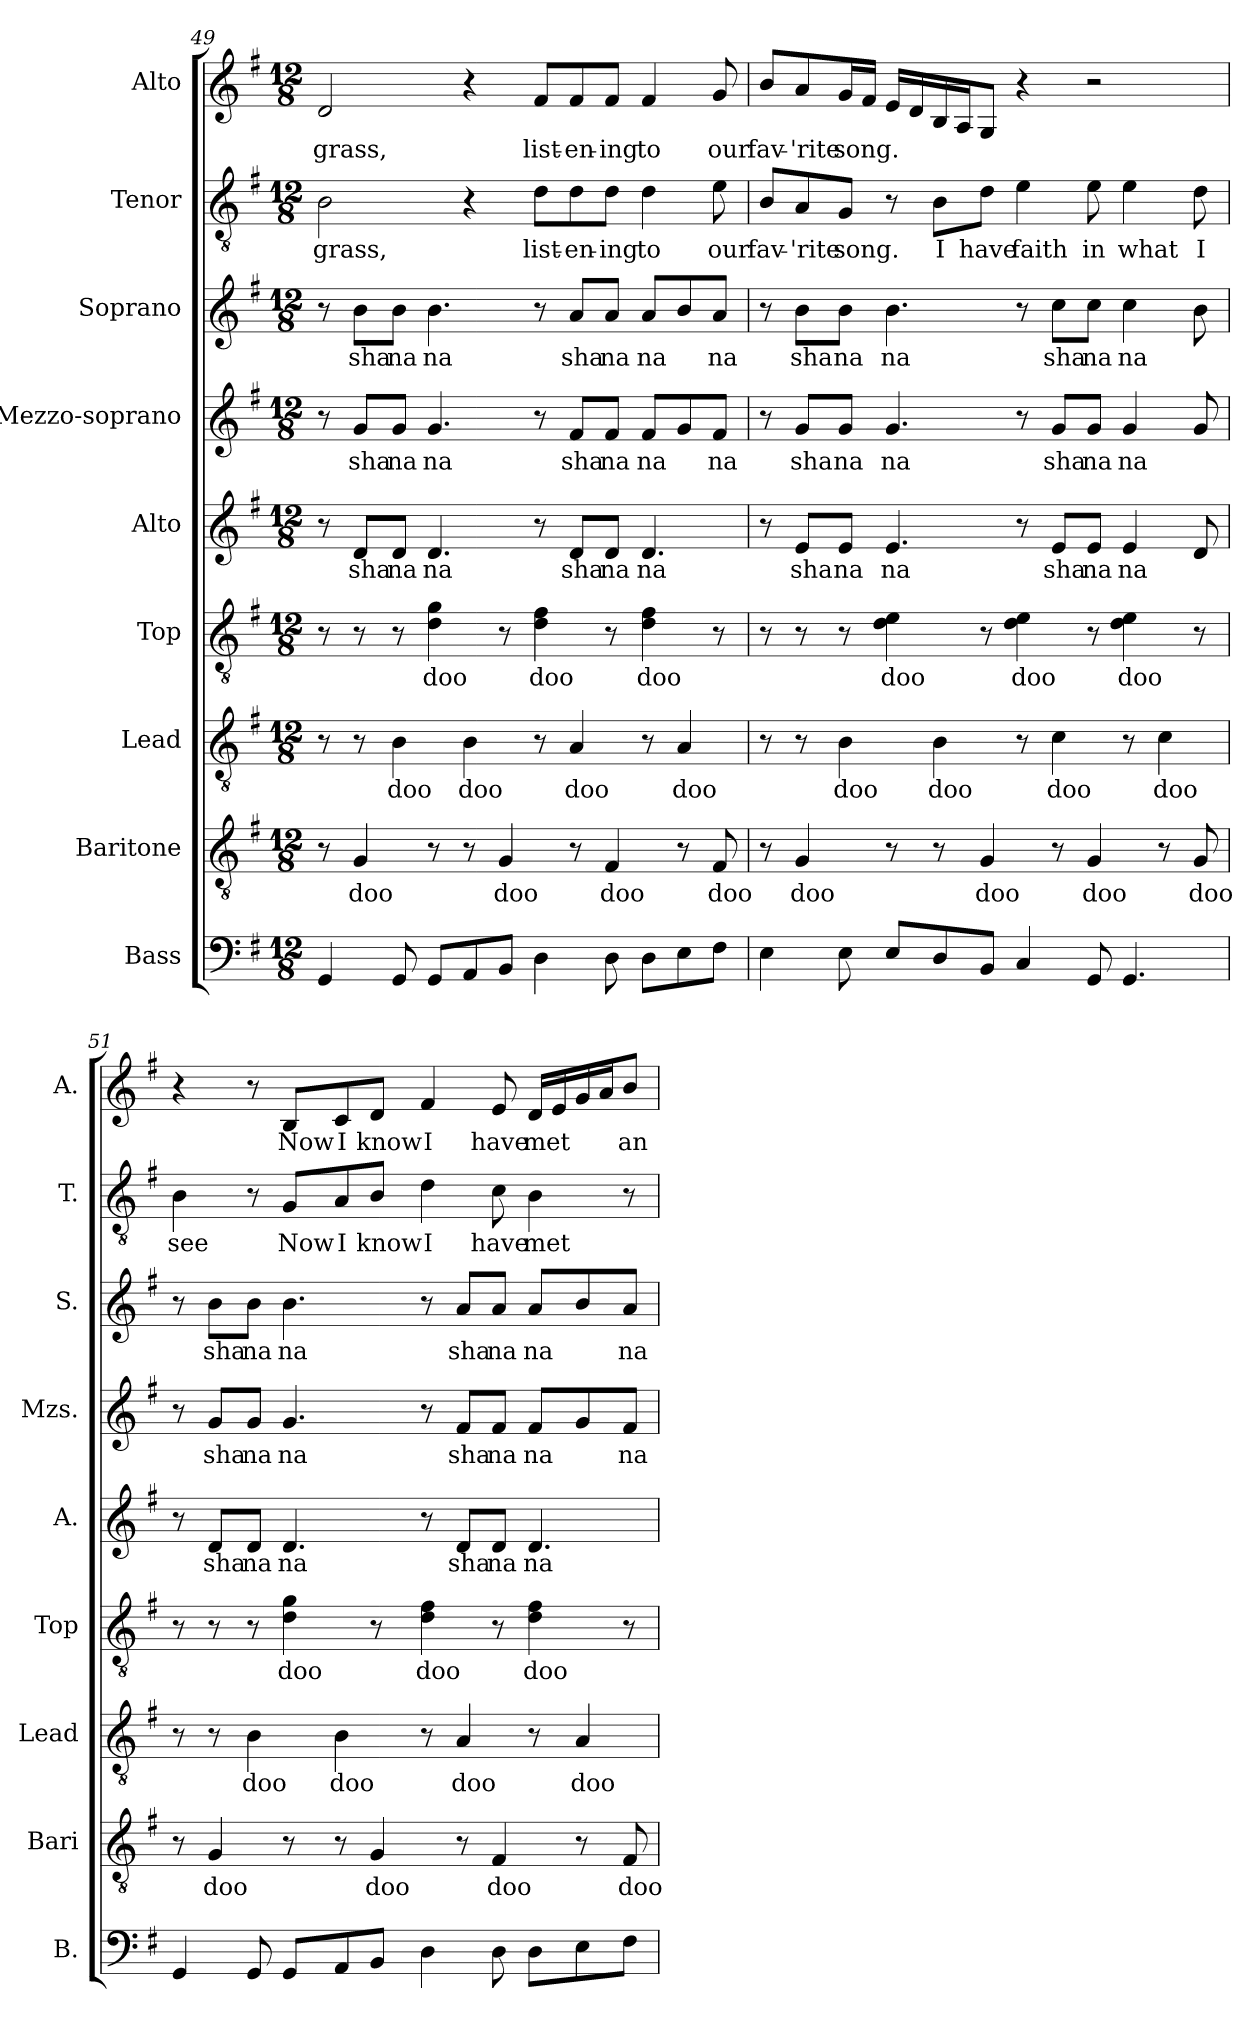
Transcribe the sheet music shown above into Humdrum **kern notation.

**kern	**kern	**text	**kern	**text	**kern	**text	**kern	**text	**kern	**text	**kern	**text	**kern	**text	**kern	**text
*part9	*part8	*part8	*part7	*part7	*part6	*part6	*part5	*part5	*part4	*part4	*part3	*part3	*part2	*part2	*part1	*part1
*staff9	*staff8	*staff8	*staff7	*staff7	*staff6	*staff6	*staff5	*staff5	*staff4	*staff4	*staff3	*staff3	*staff2	*staff2	*staff1	*staff1
*I"Bass	*I"Baritone	*	*I"Lead	*	*I"Top	*	*I"Alto	*	*I"Mezzo-soprano	*	*I"Soprano	*	*I"Tenor	*	*I"Alto	*
*I'B.	*I'Bari	*	*I'Lead	*	*I'Top	*	*I'A.	*	*I'Mzs.	*	*I'S.	*	*I'T.	*	*I'A.	*
*clefF4	*clefGv2	*	*clefGv2	*	*clefGv2	*	*clefG2	*	*clefG2	*	*clefG2	*	*clefGv2	*	*clefG2	*
*k[f#]	*k[f#]	*	*k[f#]	*	*k[f#]	*	*k[f#]	*	*k[f#]	*	*k[f#]	*	*k[f#]	*	*k[f#]	*
*M12/8	*M12/8	*	*M12/8	*	*M12/8	*	*M12/8	*	*M12/8	*	*M12/8	*	*M12/8	*	*M12/8	*
=49	=49	=49	=49	=49	=49	=49	=49	=49	=49	=49	=49	=49	=49	=49	=49	=49
!	!	!	!	!	!	!	!	!	!	!	!	!	!	!LO:LY:b	!	!LO:LY:b
4GG/	8r	.	8r	.	8r	.	8r	.	8r	.	8r	.	2B\	grass,	2d/	grass,
!	!	!LO:LY:b	!	!	!	!	!	!LO:LY:b	!	!LO:LY:b	!	!LO:LY:b	!	!	!	!
.	4G/	doo	8r	.	8r	.	8d/L	sha	8g/L	sha	8b\L	sha	.	.	.	.
!	!	!	!	!LO:LY:b	!	!	!	!LO:LY:b	!	!LO:LY:b	!	!LO:LY:b	!	!	!	!
8GG/	.	.	4B\	doo	8r	.	8d/J	na	8g/J	na	8b\J	na	.	.	.	.
!	!	!	!	!	!	!LO:LY:b	!	!LO:LY:b	!	!LO:LY:b	!	!LO:LY:b	!	!	!	!
8GG/L	8r	.	.	.	4d\ 4g\	doo	4.d/	na	4.g/	na	4.b\	na	.	.	.	.
!	!	!	!	!LO:LY:b	!	!	!	!	!	!	!	!	!	!	!	!
8AA/	8r	.	4B\	doo	.	.	.	.	.	.	.	.	4r	.	4r	.
!	!	!LO:LY:b	!	!	!	!	!	!	!	!	!	!	!	!	!	!
8BB/J	4G/	doo	.	.	8r	.	.	.	.	.	.	.	.	.	.	.
!	!	!	!	!	!	!LO:LY:b	!	!	!	!	!	!	!	!LO:LY:b	!	!LO:LY:b
4D\	.	.	8r	.	4d\ 4f#\	doo	8r	.	8r	.	8r	.	8d\L	list-	8f#/L	list-
!	!	!	!	!LO:LY:b	!	!	!	!LO:LY:b	!	!LO:LY:b	!	!LO:LY:b	!	!LO:LY:b	!	!LO:LY:b
.	8r	.	4A/	doo	.	.	8d/L	sha	8f#/L	sha	8a/L	sha	8d\	-en-	8f#/	-en-
!	!	!LO:LY:b	!	!	!	!	!	!LO:LY:b	!	!LO:LY:b	!	!LO:LY:b	!	!LO:LY:b	!	!LO:LY:b
8D\	4F#/	doo	.	.	8r	.	8d/J	na	8f#/J	na	8a/J	na	8d\J	-ing	8f#/J	-ing
!	!	!	!	!	!	!LO:LY:b	!	!LO:LY:b	!	!LO:LY:b	!	!LO:LY:b	!	!LO:LY:b	!	!LO:LY:b
8D\L	.	.	8r	.	4d\ 4f#\	doo	4.d/	na	8f#/L	na	8a/L	na	4d\	to	4f#/	to
!	!	!	!	!LO:LY:b	!	!	!	!	!	!	!	!	!	!	!	!
8E\	8r	.	4A/	doo	.	.	.	.	8g/	.	8b/	.	.	.	.	.
!	!	!LO:LY:b	!	!	!	!	!	!	!	!LO:LY:b	!	!LO:LY:b	!	!LO:LY:b	!	!LO:LY:b
8F#\J	8F#/	doo	.	.	8r	.	.	.	8f#/J	na	8a/J	na	8e\	our	8g/	our
!!LO:PB:g=z
=50	=50	=50	=50	=50	=50	=50	=50	=50	=50	=50	=50	=50	=50	=50	=50	=50
!	!	!	!	!	!	!	!	!	!	!	!	!	!	!LO:LY:b	!	!LO:LY:b
4E\	8r	.	8r	.	8r	.	8r	.	8r	.	8r	.	8B/L	fav-	8b/L	fav-
!	!	!LO:LY:b	!	!	!	!	!	!LO:LY:b	!	!LO:LY:b	!	!LO:LY:b	!	!LO:LY:b	!	!LO:LY:b
.	4G/	doo	8r	.	8r	.	8e/L	-sha	8g/L	-sha	8b\L	-sha	8A/	-'rite	8a/	-'rite
!	!	!	!	!LO:LY:b	!	!	!	!LO:LY:b	!	!LO:LY:b	!	!LO:LY:b	!	!LO:LY:b	!	!LO:LY:b
8E\	.	.	4B\	doo	8r	.	8e/J	na	8g/J	na	8b\J	na	8G/J	song.	16g/L	song.
.	.	.	.	.	.	.	.	.	.	.	.	.	.	.	16f#/JJ	.
!	!	!	!	!	!	!LO:LY:b	!	!LO:LY:b	!	!LO:LY:b	!	!LO:LY:b	!	!	!	!
8E/L	8r	.	.	.	4d\ 4e\	doo	4.e/	na	4.g/	na	4.b\	na	8r	.	16e/LL	.
.	.	.	.	.	.	.	.	.	.	.	.	.	.	.	16d/	.
!	!	!	!	!LO:LY:b	!	!	!	!	!	!	!	!	!	!LO:LY:b	!	!
8D/	8r	.	4B\	doo	.	.	.	.	.	.	.	.	8B\L	I	16B/	.
.	.	.	.	.	.	.	.	.	.	.	.	.	.	.	16A/J	.
!	!	!LO:LY:b	!	!	!	!	!	!	!	!	!	!	!	!LO:LY:b	!	!
8BB/J	4G/	doo	.	.	8r	.	.	.	.	.	.	.	8d\J	have	8G/J	.
!	!	!	!	!	!	!LO:LY:b	!	!	!	!	!	!	!	!LO:LY:b	!	!
4C/	.	.	8r	.	4d\ 4e\	doo	8r	.	8r	.	8r	.	4e\	faith	4r	.
!	!	!	!	!LO:LY:b	!	!	!	!LO:LY:b	!	!LO:LY:b	!	!LO:LY:b	!	!	!	!
.	8r	.	4c\	doo	.	.	8e/L	sha	8g/L	sha	8cc\L	sha	.	.	.	.
!	!	!LO:LY:b	!	!	!	!	!	!LO:LY:b	!	!LO:LY:b	!	!LO:LY:b	!	!LO:LY:b	!	!
8GG/	4G/	doo	.	.	8r	.	8e/J	na	8g/J	na	8cc\J	na	8e\	in	2r	.
!	!	!	!	!	!	!LO:LY:b	!	!LO:LY:b	!	!LO:LY:b	!	!LO:LY:b	!	!LO:LY:b	!	!
4.GG/	.	.	8r	.	4d\ 4e\	doo	4e/	na	4g/	na	4cc\	na	4e\	what	.	.
!	!	!	!	!LO:LY:b	!	!	!	!	!	!	!	!	!	!	!	!
.	8r	.	4c\	doo	.	.	.	.	.	.	.	.	.	.	.	.
!	!	!LO:LY:b	!	!	!	!	!	!	!	!	!	!	!	!LO:LY:b	!	!
.	8G/	doo	.	.	8r	.	8d/	.	8g/	.	8b\	.	8d\	I	.	.
=51	=51	=51	=51	=51	=51	=51	=51	=51	=51	=51	=51	=51	=51	=51	=51	=51
!	!	!	!	!	!	!	!	!	!	!	!	!	!	!LO:LY:b	!	!
4GG/	8r	.	8r	.	8r	.	8r	.	8r	.	8r	.	4B\	see	4r	.
!	!	!LO:LY:b	!	!	!	!	!	!LO:LY:b	!	!LO:LY:b	!	!LO:LY:b	!	!	!	!
.	4G/	doo	8r	.	8r	.	8d/L	sha	8g/L	sha	8b\L	sha	.	.	.	.
!	!	!	!	!LO:LY:b	!	!	!	!LO:LY:b	!	!LO:LY:b	!	!LO:LY:b	!	!	!	!
8GG/	.	.	4B\	doo	8r	.	8d/J	na	8g/J	na	8b\J	na	8r	.	8r	.
!	!	!	!	!	!	!LO:LY:b	!	!LO:LY:b	!	!LO:LY:b	!	!LO:LY:b	!	!LO:LY:b	!	!LO:LY:b
8GG/L	8r	.	.	.	4d\ 4g\	doo	4.d/	na	4.g/	na	4.b\	na	8G/L	Now	8B/L	Now
!	!	!	!	!LO:LY:b	!	!	!	!	!	!	!	!	!	!LO:LY:b	!	!LO:LY:b
8AA/	8r	.	4B\	doo	.	.	.	.	.	.	.	.	8A/	I	8c/	I
!	!	!LO:LY:b	!	!	!	!	!	!	!	!	!	!	!	!LO:LY:b	!	!LO:LY:b
8BB/J	4G/	doo	.	.	8r	.	.	.	.	.	.	.	8B/J	know	8d/J	know
!	!	!	!	!	!	!LO:LY:b	!	!	!	!	!	!	!	!LO:LY:b	!	!LO:LY:b
4D\	.	.	8r	.	4d\ 4f#\	doo	8r	.	8r	.	8r	.	4d\	I	4f#/	I
!	!	!	!	!LO:LY:b	!	!	!	!LO:LY:b	!	!LO:LY:b	!	!LO:LY:b	!	!	!	!
.	8r	.	4A/	doo	.	.	8d/L	sha	8f#/L	sha	8a/L	sha	.	.	.	.
!	!	!LO:LY:b	!	!	!	!	!	!LO:LY:b	!	!LO:LY:b	!	!LO:LY:b	!	!LO:LY:b	!	!LO:LY:b
8D\	4F#/	doo	.	.	8r	.	8d/J	na	8f#/J	na	8a/J	na	8c\	have	8e/	have
!	!	!	!	!	!	!LO:LY:b	!	!LO:LY:b	!	!LO:LY:b	!	!LO:LY:b	!	!LO:LY:b	!	!LO:LY:b
8D\L	.	.	8r	.	4d\ 4f#\	doo	4.d/	na	8f#/L	na	8a/L	na	4B\	met	16d/LL	met
.	.	.	.	.	.	.	.	.	.	.	.	.	.	.	16e/	.
!	!	!	!	!LO:LY:b	!	!	!	!	!	!	!	!	!	!	!	!
8E\	8r	.	4A/	doo	.	.	.	.	8g/	.	8b/	.	.	.	16g/	.
.	.	.	.	.	.	.	.	.	.	.	.	.	.	.	16a/J	.
!	!	!LO:LY:b	!	!	!	!	!	!	!	!LO:LY:b	!	!LO:LY:b	!	!	!	!LO:LY:b
8F#\J	8F#/	doo	.	.	8r	.	.	.	8f#/J	na	8a/J	na	8r	.	8b/J	an
=	=	=	=	=	=	=	=	=	=	=	=	=	=	=	=	=
*-	*-	*-	*-	*-	*-	*-	*-	*-	*-	*-	*-	*-	*-	*-	*-	*-
